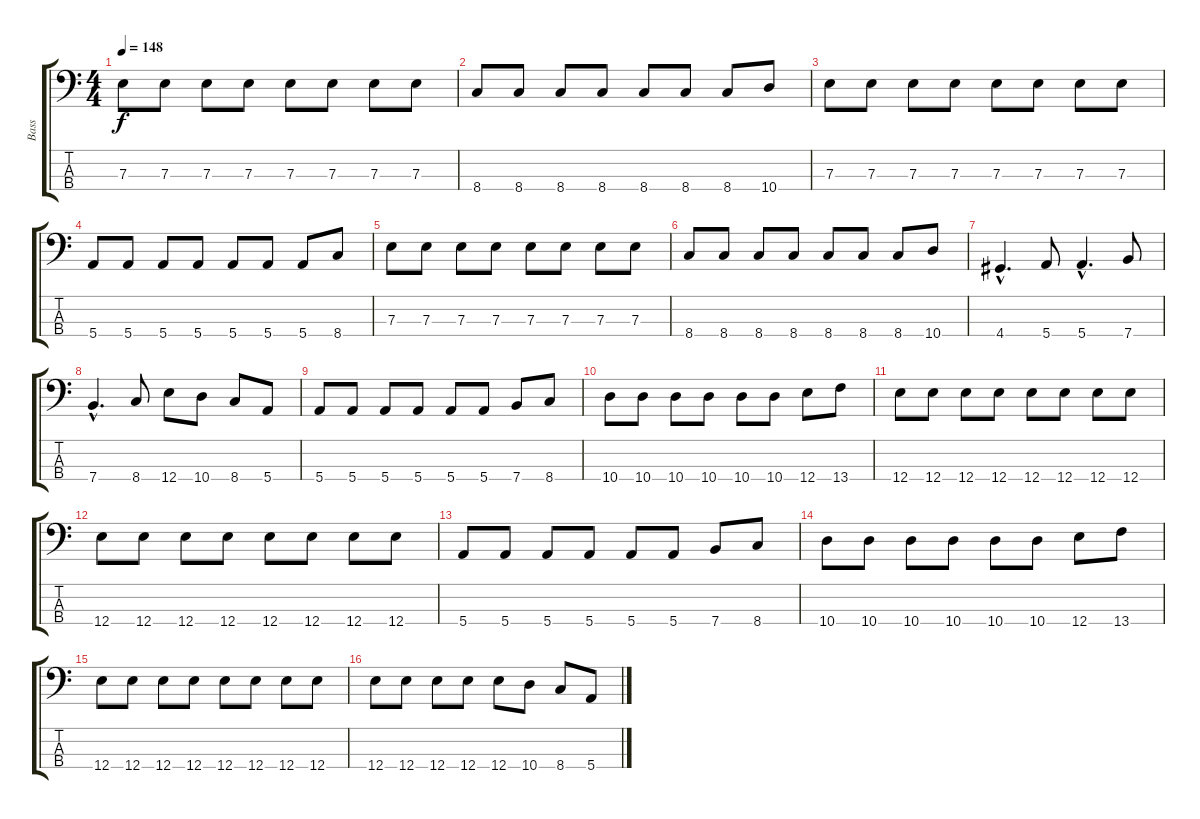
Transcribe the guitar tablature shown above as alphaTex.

\track ("Bass" "Bass") {instrument electricbassfinger}
\staff {score tabs}
\tuning (G2 D2 A1 E1) {hide}
\ts (4 4)
\tempo 148
\clef f4
\ks c
7.3.8{dy f} 7.3.8 7.3.8 7.3.8 7.3.8 7.3.8 7.3.8 7.3.8 |
8.4.8 8.4.8 8.4.8 8.4.8 8.4.8 8.4.8 8.4.8 10.4.8 |
7.3.8 7.3.8 7.3.8 7.3.8 7.3.8 7.3.8 7.3.8 7.3.8 |
5.4.8 5.4.8 5.4.8 5.4.8 5.4.8 5.4.8 5.4.8 8.4.8 |
7.3.8 7.3.8 7.3.8 7.3.8 7.3.8 7.3.8 7.3.8 7.3.8 |
8.4.8 8.4.8 8.4.8 8.4.8 8.4.8 8.4.8 8.4.8 10.4.8 |
4.4{hac}.4{d} 5.4.8 5.4{hac}.4{d} 7.4.8 |
7.4{hac}.4{d} 8.4.8 12.4.8 10.4.8 8.4.8 5.4.8 |
5.4.8 5.4.8 5.4.8 5.4.8 5.4.8 5.4.8 7.4.8 8.4.8 |
10.4.8 10.4.8 10.4.8 10.4.8 10.4.8 10.4.8 12.4.8 13.4.8 |
12.4.8 12.4.8 12.4.8 12.4.8 12.4.8 12.4.8 12.4.8 12.4.8 |
12.4.8 12.4.8 12.4.8 12.4.8 12.4.8 12.4.8 12.4.8 12.4.8 |
5.4.8 5.4.8 5.4.8 5.4.8 5.4.8 5.4.8 7.4.8 8.4.8 |
10.4.8 10.4.8 10.4.8 10.4.8 10.4.8 10.4.8 12.4.8 13.4.8 |
12.4.8 12.4.8 12.4.8 12.4.8 12.4.8 12.4.8 12.4.8 12.4.8 |
12.4.8 12.4.8 12.4.8 12.4.8 12.4.8 10.4.8 8.4.8 5.4.8
